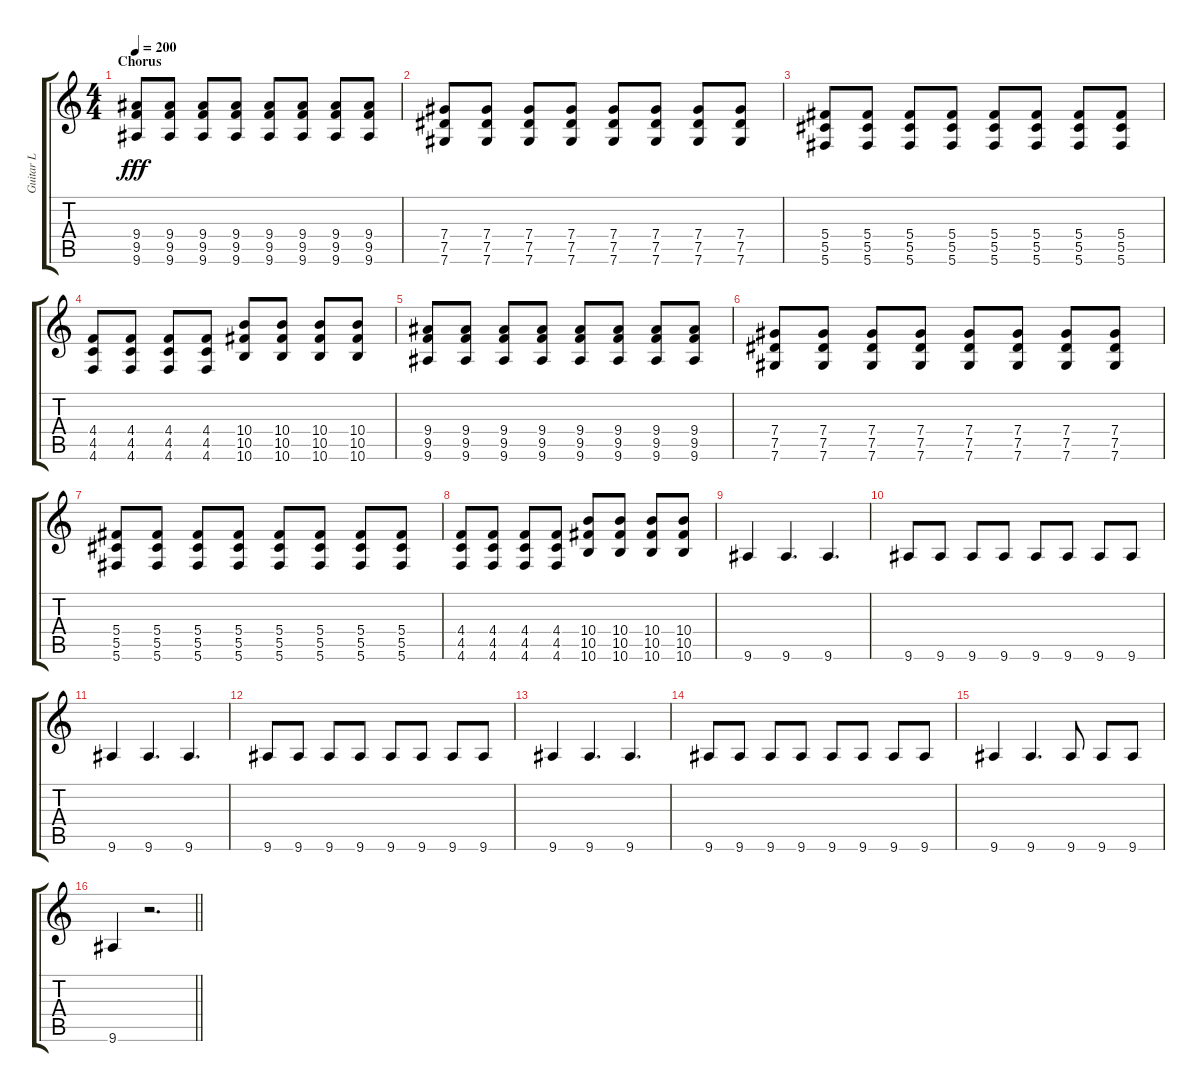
\track ("Guitar L" "Guitar L") {instrument overdrivenguitar}
\staff {score tabs}
\tuning (Eb4 Bb3 Gb3 Db3 Ab2 Db2) {hide}
\ts (4 4)
\section ("" "Chorus")
\tempo 200
\clef g2
\ks c
(9.4 9.5 9.6).8{dy fff} (9.4 9.5 9.6).8 (9.4 9.5 9.6).8 (9.4 9.5 9.6).8 (9.4 9.5 9.6).8 (9.4 9.5 9.6).8 (9.4 9.5 9.6).8 (9.4 9.5 9.6).8 |
(7.4 7.5 7.6).8 (7.4 7.5 7.6).8 (7.4 7.5 7.6).8 (7.4 7.5 7.6).8 (7.4 7.5 7.6).8 (7.4 7.5 7.6).8 (7.4 7.5 7.6).8 (7.4 7.5 7.6).8 |
(5.4 5.5 5.6).8 (5.4 5.5 5.6).8 (5.4 5.5 5.6).8 (5.4 5.5 5.6).8 (5.4 5.5 5.6).8 (5.4 5.5 5.6).8 (5.4 5.5 5.6).8 (5.4 5.5 5.6).8 |
(4.4 4.5 4.6).8 (4.4 4.5 4.6).8 (4.4 4.5 4.6).8 (4.4 4.5 4.6).8 (10.4 10.5 10.6).8 (10.4 10.5 10.6).8 (10.4 10.5 10.6).8 (10.4 10.5 10.6).8 |
(9.4 9.5 9.6).8 (9.4 9.5 9.6).8 (9.4 9.5 9.6).8 (9.4 9.5 9.6).8 (9.4 9.5 9.6).8 (9.4 9.5 9.6).8 (9.4 9.5 9.6).8 (9.4 9.5 9.6).8 |
(7.4 7.5 7.6).8 (7.4 7.5 7.6).8 (7.4 7.5 7.6).8 (7.4 7.5 7.6).8 (7.4 7.5 7.6).8 (7.4 7.5 7.6).8 (7.4 7.5 7.6).8 (7.4 7.5 7.6).8 |
(5.4 5.5 5.6).8 (5.4 5.5 5.6).8 (5.4 5.5 5.6).8 (5.4 5.5 5.6).8 (5.4 5.5 5.6).8 (5.4 5.5 5.6).8 (5.4 5.5 5.6).8 (5.4 5.5 5.6).8 |
(4.4 4.5 4.6).8 (4.4 4.5 4.6).8 (4.4 4.5 4.6).8 (4.4 4.5 4.6).8 (10.4 10.5 10.6).8 (10.4 10.5 10.6).8 (10.4 10.5 10.6).8 (10.4 10.5 10.6).8 |
9.6.4 9.6.4{d} 9.6.4{d} |
9.6.8 9.6.8 9.6.8 9.6.8 9.6.8 9.6.8 9.6.8 9.6.8 |
9.6.4 9.6.4{d} 9.6.4{d} |
9.6.8 9.6.8 9.6.8 9.6.8 9.6.8 9.6.8 9.6.8 9.6.8 |
9.6.4 9.6.4{d} 9.6.4{d} |
9.6.8 9.6.8 9.6.8 9.6.8 9.6.8 9.6.8 9.6.8 9.6.8 |
9.6.4 9.6.4{d} 9.6.8 9.6.8 9.6.8 |
\barLineRight lightlight
9.6.4 r.2{d}
